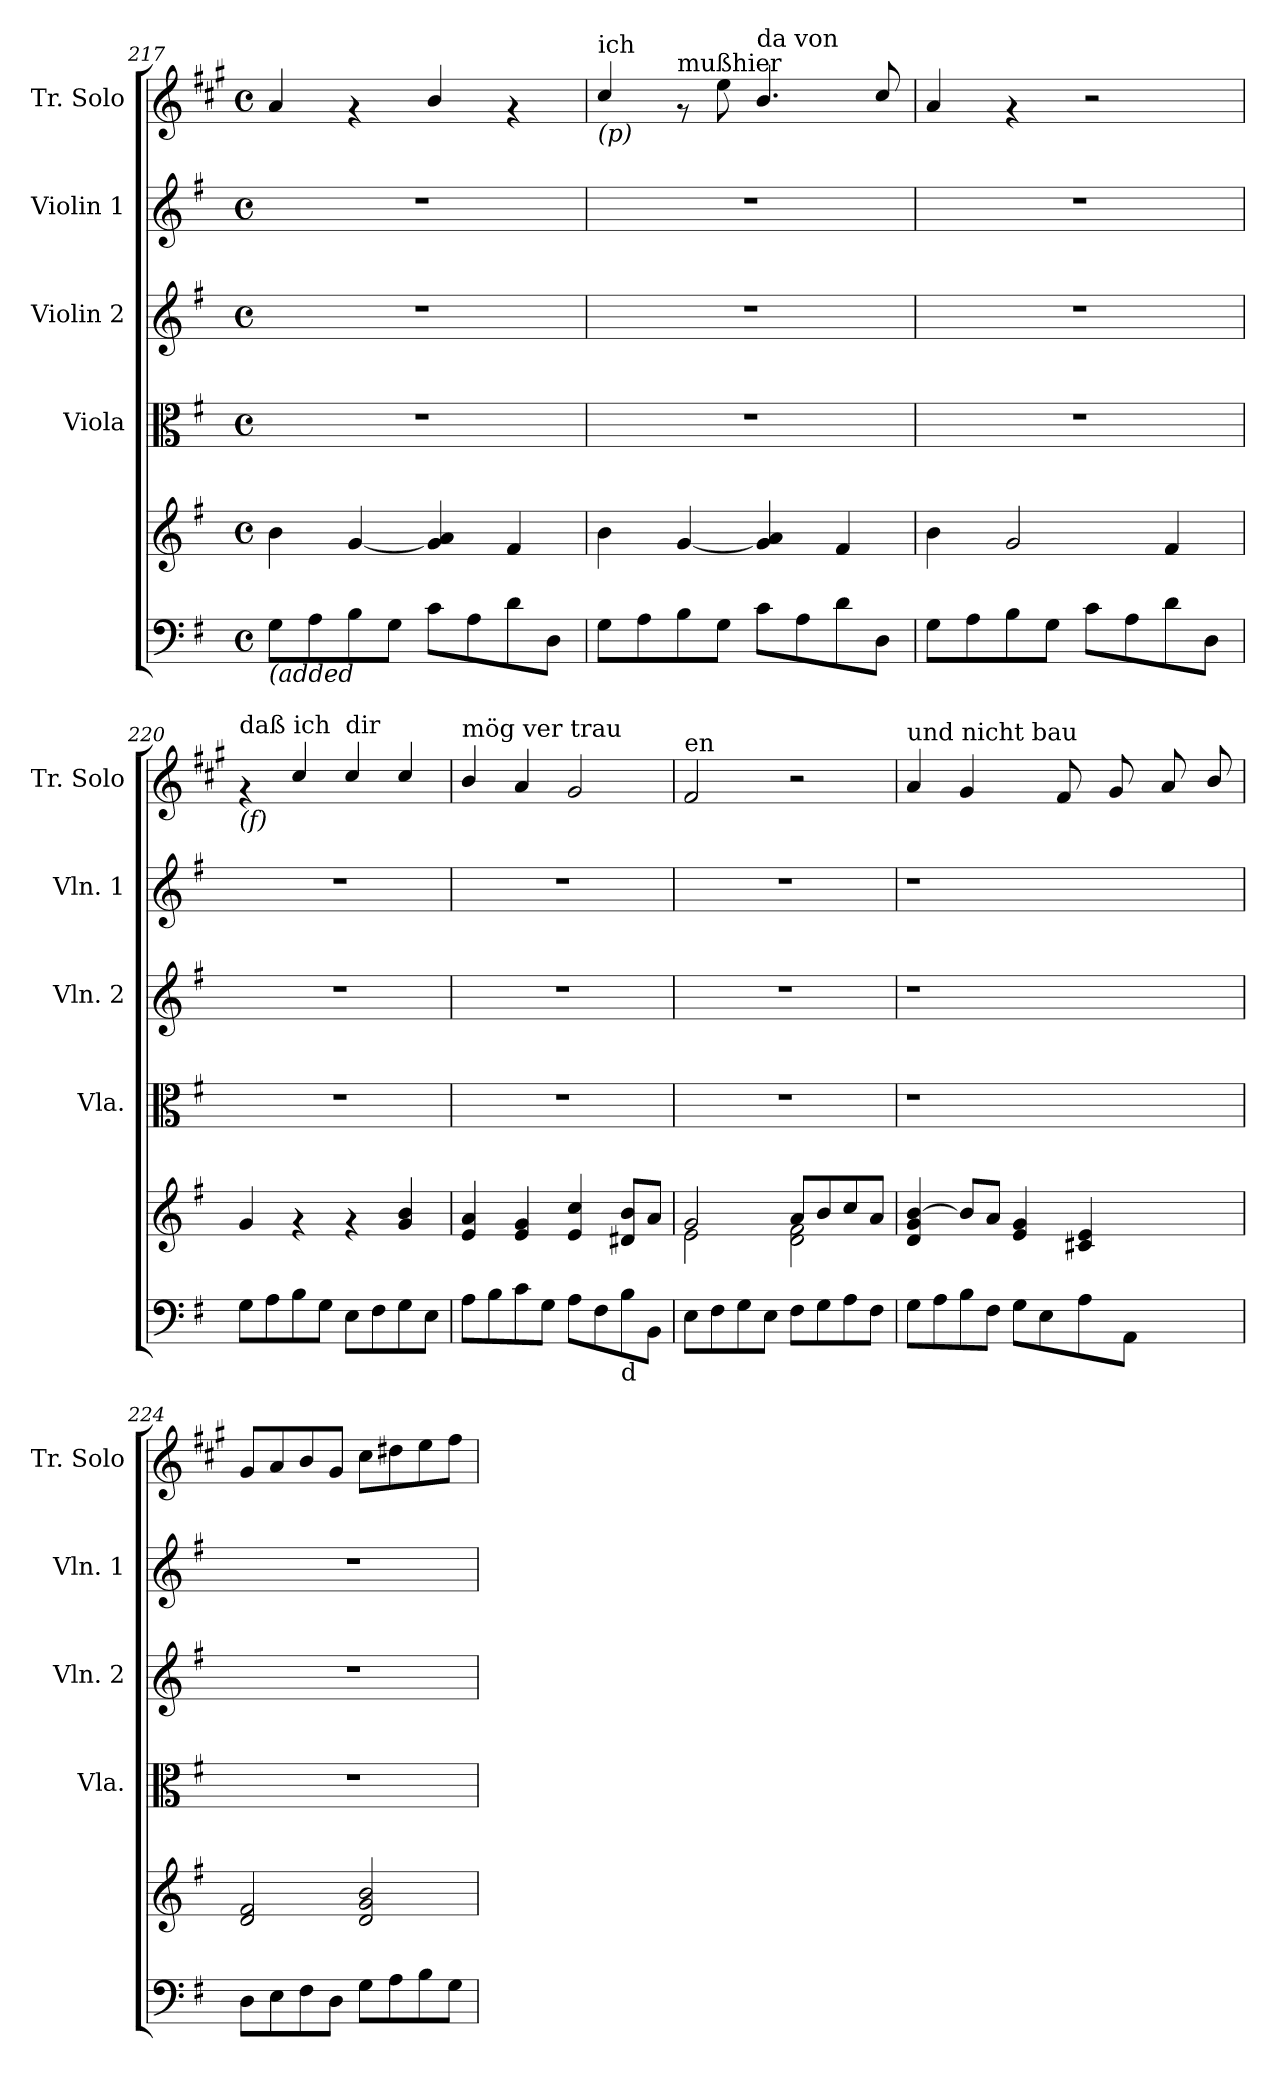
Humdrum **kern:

**kern	**kern	**kern	**kern	**kern	**kern
*part6	*part5	*part4	*part3	*part2	*part1
*staff6	*staff5	*staff4	*staff3	*staff2	*staff1
*	*	*I"Viola	*I"Violin 2	*I"Violin 1	*I"Tr. Solo
*	*	*I'Vla.	*I'Vln. 2	*I'Vln. 1	*I'Tr. Solo
*clefF4	*clefG2	*clefC3	*clefG2	*clefG2	*clefG2
*	*	*	*	*	*ITrd1c2
*k[f#]	*k[f#]	*k[f#]	*k[f#]	*k[f#]	*k[f#]
*G:	*G:	*G:	*G:	*G:	*G:
*M4/4	*M4/4	*M4/4	*M4/4	*M4/4	*M4/4
*met(c)	*met(c)	*met(c)	*met(c)	*met(c)	*met(c)
=217	=217	=217	=217	=217	=217
!LO:TX:b:i:t=(added	!	!	!	!	!
8G\L	4b\	1r	1r	1r	4g/
8A\	.	.	.	.	.
8B\	[<4g/	.	.	.	4rf
8G\J	.	.	.	.	.
8c\L	4g/] 4a/	.	.	.	4a/
8A\	.	.	.	.	.
8d\	4f#/	.	.	.	4rf
8D\J	.	.	.	.	.
!!LO:LB:g=z
=218	=218	=218	=218	=218	=218
!	!	!	!	!	!LO:TX:a:t=ich
!	!	!	!	!	!LO:TX:b:i:t=(p)
8G\L	4b\	1r	1r	1r	4b/
8A\	.	.	.	.	.
!	!	!	!	!	!LO:TX:a:t=mußhier
8B\	[<4g/	.	.	.	8rf
8G\J	.	.	.	.	8dd\
!	!	!	!	!	!LO:TX:a:t=da von
8c\L	4g/] 4a/	.	.	.	4.a/
8A\	.	.	.	.	.
8d\	4f#/	.	.	.	.
8D\J	.	.	.	.	8b/
=219	=219	=219	=219	=219	=219
8G\L	4b\	1r	1r	1r	4g/
8A\	.	.	.	.	.
8B\	2g/	.	.	.	4rf
8G\J	.	.	.	.	.
8c\L	.	.	.	.	2r
8A\	.	.	.	.	.
8d\	4f#/	.	.	.	.
8D\J	.	.	.	.	.
=220	=220	=220	=220	=220	=220
!	!	!	!	!	!LO:TX:a:t=daß ich
!	!	!	!	!	!LO:TX:b:i:t=(f)
8G\L	4g/	1r	1r	1r	4rf
8A\	.	.	.	.	.
8B\	4rf	.	.	.	4b/
8G\J	.	.	.	.	.
!	!	!	!	!	!LO:TX:a:t=dir
8E\L	4rf	.	.	.	4b/
8F#\	.	.	.	.	.
8G\	4g/ 4b/	.	.	.	4b/
8E\J	.	.	.	.	.
=221	=221	=221	=221	=221	=221
!	!	!	!	!	!LO:TX:a:t=mög ver trau
8A\L	4e/ 4a/	1r	1r	1r	4a/
8B\	.	.	.	.	.
8c\	4e/ 4g/	.	.	.	4g/
8G\J	.	.	.	.	.
8A\L	4e/ 4cc/	.	.	.	2f#/
8F#\	.	.	.	.	.
!LO:TX:b:t=d	!	!	!	!	!
8B\	8d#X/ 8b/L	.	.	.	.
8BB\J	8a/J	.	.	.	.
=222	=222	=222	=222	=222	=222
*	*^	*	*	*	*
!	!	!	!	!	!	!LO:TX:a:t=en
8E\L	2g/	2e\	1r	1r	1r	2e/
8F#\	.	.	.	.	.	.
8G\	.	.	.	.	.	.
8E\J	.	.	.	.	.	.
8F#\L	8a/L	2d\ 2f#\	.	.	.	2r
8G\	8b/	.	.	.	.	.
8A\	8cc/	.	.	.	.	.
8F#\J	8a/J	.	.	.	.	.
*	*v	*v	*	*	*	*
!!LO:LB:g=z
=223	=223	=223	=223	=223	=223
!	!	!	!	!	!LO:TX:a:t=und nicht bau
8G\L	4d/ 4g/ [>4b/	1r	1r	1r	4g/
8A\	.	.	.	.	.
8B\	8b/L]	.	.	.	4f#/
8F#\J	8a/J	.	.	.	.
8G\L	4e/ 4g/	.	.	.	8ryy
8E\	.	.	.	.	32ryy
.	.	.	.	.	128ryy
.	.	.	.	.	512ryy
.	.	.	.	.	8e/
8A\	4c#X/ 4e/	.	.	.	.
.	.	.	.	.	32ryy
.	.	.	.	.	128ryy
.	.	.	.	.	512ryy
.	.	.	.	.	8f#/
8AA\J	.	.	.	.	.
.	.	.	.	.	32ryy
.	.	.	.	.	128ryy
.	.	.	.	.	512ryy
.	.	.	.	.	8g/
4ryy	4ryy	4ryy	4ryy	4ryy	.
.	.	.	.	.	32ryy
.	.	.	.	.	128ryy
.	.	.	.	.	512ryy
.	.	.	.	.	8a/
32ryy	32ryy	32ryy	32ryy	32ryy	.
128ryy	128ryy	128ryy	128ryy	128ryy	.
=224	=224	=224	=224	=224	=224
8D\L	2d/ 2f#/	1r	1r	1r	8f#/L
8E\	.	.	.	.	8g/
8F#\	.	.	.	.	8a/
8D\J	.	.	.	.	8f#/J
8G\L	2d/ 2g/ 2b/	.	.	.	8b\L
8A\	.	.	.	.	8cc#X\
8B\	.	.	.	.	8dd\
8G\J	.	.	.	.	8ee\J
=	=	=	=	=	=
*-	*-	*-	*-	*-	*-
